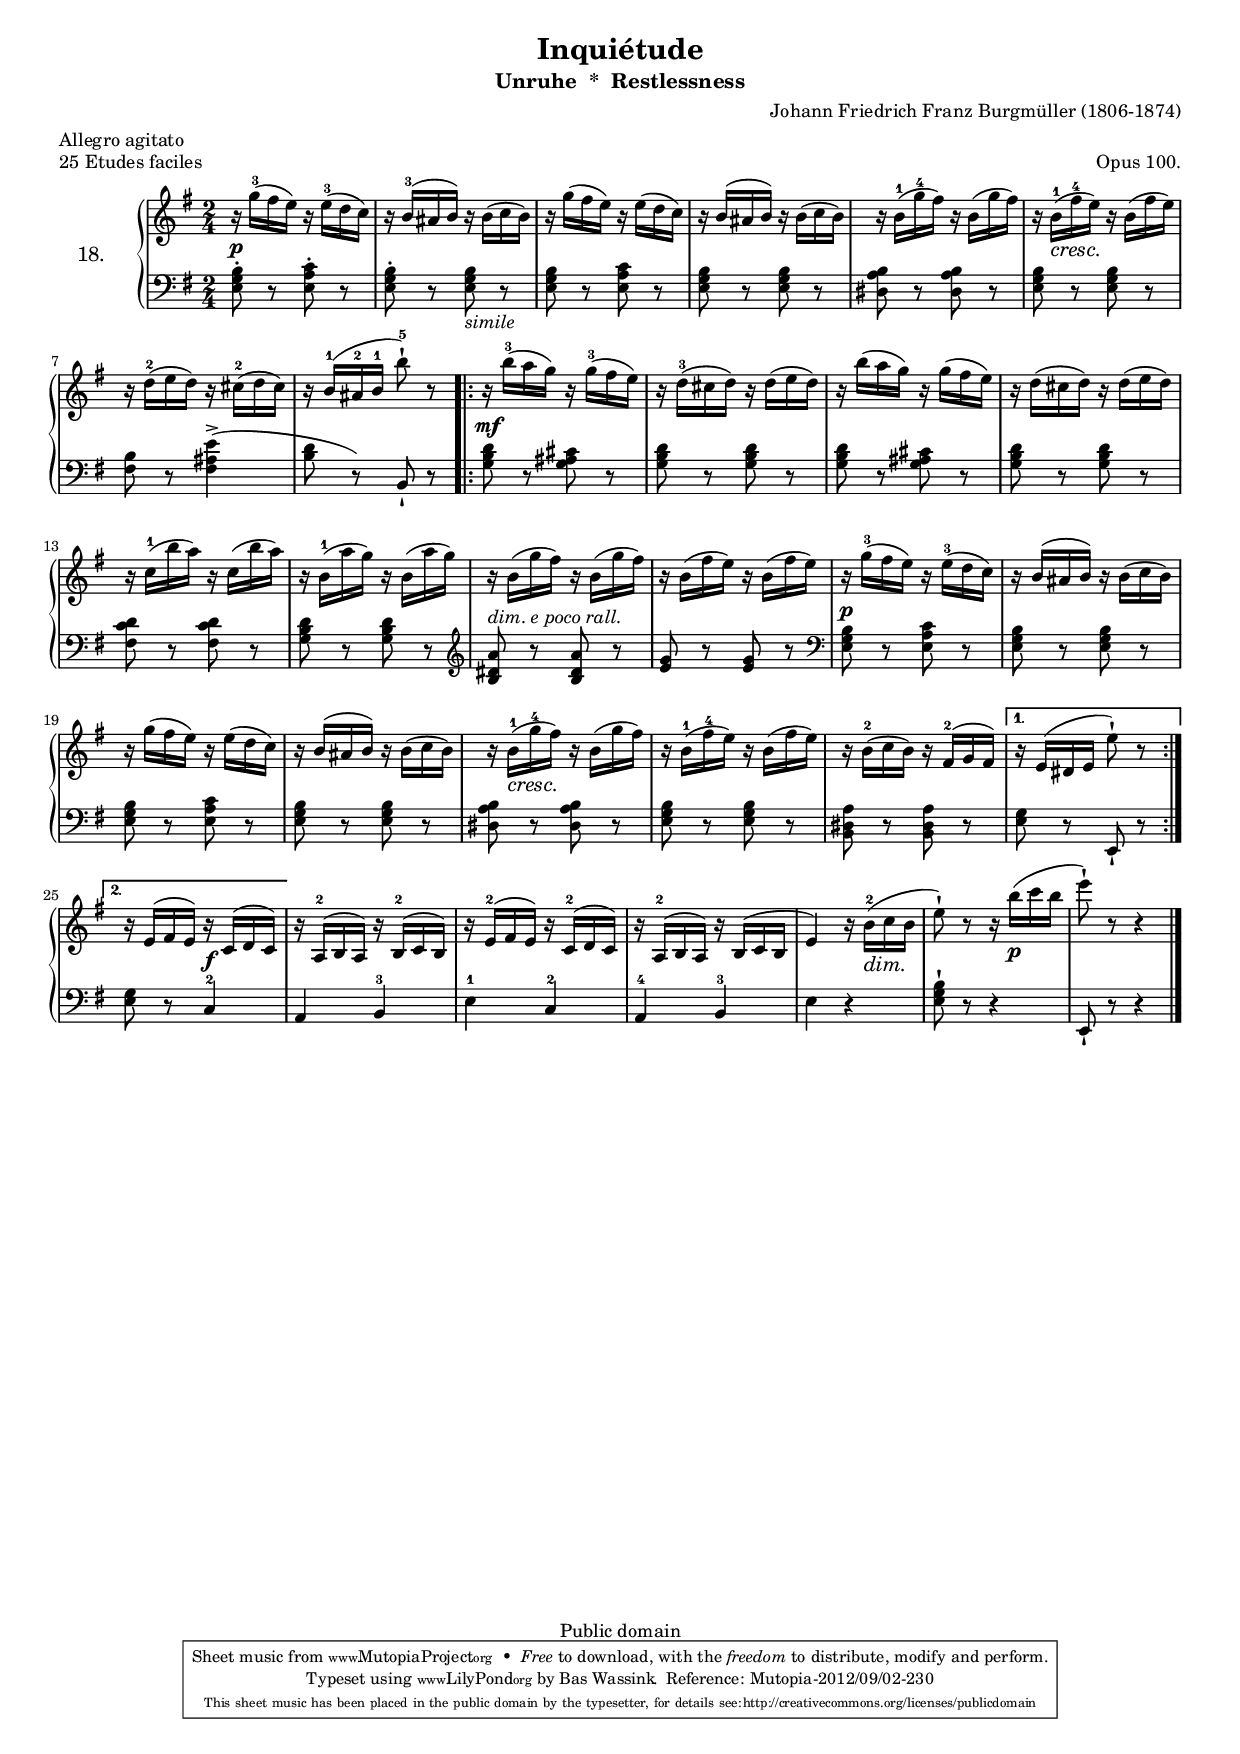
\version "2.16.0"
#(set-global-staff-size 16)
\include "nederlands.ly"
\header {
  title             = "Inquiétude"
  subtitle          = "Unruhe  *  Restlessness"
  composer          = "Johann Friedrich Franz Burgmüller (1806-1874)"
  piece             = "25 Etudes faciles"
  opus              = "Opus 100."
  meter             = "Allegro agitato"
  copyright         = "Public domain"
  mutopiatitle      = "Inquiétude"
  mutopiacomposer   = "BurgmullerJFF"
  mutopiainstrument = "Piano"
  date              = "19th century"
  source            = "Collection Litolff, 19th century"
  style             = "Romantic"
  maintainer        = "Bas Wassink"
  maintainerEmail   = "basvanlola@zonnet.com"
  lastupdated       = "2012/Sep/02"

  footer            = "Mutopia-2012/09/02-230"
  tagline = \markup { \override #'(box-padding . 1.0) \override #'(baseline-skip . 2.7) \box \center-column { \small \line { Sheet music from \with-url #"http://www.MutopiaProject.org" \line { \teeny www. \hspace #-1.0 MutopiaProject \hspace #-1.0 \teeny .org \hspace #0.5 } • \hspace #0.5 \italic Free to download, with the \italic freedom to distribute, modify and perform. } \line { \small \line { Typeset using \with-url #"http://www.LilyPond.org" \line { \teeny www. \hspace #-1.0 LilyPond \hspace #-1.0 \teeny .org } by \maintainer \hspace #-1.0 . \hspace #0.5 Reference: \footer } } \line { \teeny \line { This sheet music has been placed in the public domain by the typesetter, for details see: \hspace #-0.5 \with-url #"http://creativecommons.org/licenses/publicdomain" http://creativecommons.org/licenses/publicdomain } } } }
}

Global =  {\key e\minor \time 2/4}

VoiceI =  \relative c''' {
  \stemNeutral \slurUp \tieNeutral
  r16 g-3 ( fis  e) r e-3 ( d  c)
  r b-3 ( ais  b) r b ( c  b)
  r g' ( fis  e) r e ( d  c)
  r b ( ais  b) r b ( c  b)
  
  r b-1 ( g'-4  fis) r b, ( g'  fis)
  r b,-1_\cresc ( fis'-4\! e) r b ( fis'  e)
  r d-2 ( e  d) r cis-2 ( d  cis)
  r b-1 ( ais-2 b-1  b'8)-|-5 r

  \repeat volta 2 {
  
  r16 b-3 ( a  g) r g-3 ( fis  e)
  r d-3 ( cis  d) r d( e  d)
  r b' ( a  g) r g ( fis  e)
  r d ( cis  d) r d ( e  d)
  
  r c-1 ( b'  a) r c, ( b'  a)
  r b,-1 ( a'  g) r b, ( a'  g)
  r b, ( g'  fis) r b, ( g'  fis)
  r b, ( fis'  e) r b ( fis'  e)
  
  r g-3 ( fis  e) r e-3 ( d  c)
  r b ( ais  b) r b ( c  b)
  r g' ( fis  e) r e ( d  c)
  r b ( ais  b) r b ( c  b)
  
  r b-1_\cresc ( g'-4\! fis) r b, ( g'  fis)
  r b,-1 ( fis'-4 e) r b ( fis'  e)
  r b-2 ( c  b) r fis-2 ( g  fis)
  }
  
  \alternative {
    {r e ( dis e  e'8)-| r}
    {r16 e, ( fis  e) r c ( d  c)}
  }
  
  r16 a-2 ( b  a) r b-2 ( c  b)
  r e-2 ( fis  e) r c-2 ( d  c)
  r a-2 ( b  a) r b ( c b
   e4) r16 b'-2\dim ( c\! b
  
   e8)-| r r16 b'_\p ( c b
   e8)-| r r4
  \bar "|."
  }

VoiceII =  \relative c {
  \stemNeutral \slurNeutral \tieNeutral
  <e g b>8^\p-. r <e a c>-. r
  <e g b>-. r <e g b>_ \markup{\italic "simile"} r
  <e g b> r <e a c> r
  <e g b> r <e g b> r
  
  <dis a' b> r <dis a' b> r
  <e g b> r <e g b> r
  <fis b> r
  <fis  ais e'>4->(
  <b d>8 r) b,-| r
  
  {
  \revert TextScript  #'direction
  \revert Script  #'direction
} <g' b d>^\mf r <g ais cis> r
  <g b d> r <g b d> r
  <g b d> r <g ais cis> r
  <g b d> r <g b d> r
  
  <fis c' d> r <fis c' d> r
  <g b d> r <g b d> r
  \clef treble <b dis a'>^ \markup{\italic "dim. e poco rall."} r <b dis a'> r
  <e g> r <e g> r
  
  \clef bass <e, g b>^\p r <e a c> r
  <e g b> r <e g b> r
  < e g b> r <e a c> r
  <e g b> r <e g b> r
  
  <dis a' b> r <dis a' b> r
  <e g b> r <e g b> r
  <b dis a'> r <b dis a'> r
  
    <e g> r e,-| r
    <e' g> r c4-2^\f
  
  a4 b-3
  e-1 c-2
  a-4 b-3
  e r
  
  <e g b>8-| r r4
  e,8-| r r4
  }

\score { {
\context PianoStaff <<
  \set PianoStaff.midiInstrument = "acoustic grand"
  \set PianoStaff.instrumentName = \markup{\large "18."}
  \context Staff = "up" <<
    \Global \clef treble
    \context Voice=VcI \VoiceI
  >>
  \context Staff = "down" <<
    \Global \clef bass
    \context Voice=VcII \VoiceII
  >>
>>
}
\layout {}

  \midi {
    \tempo 4 = 138
    }


}

